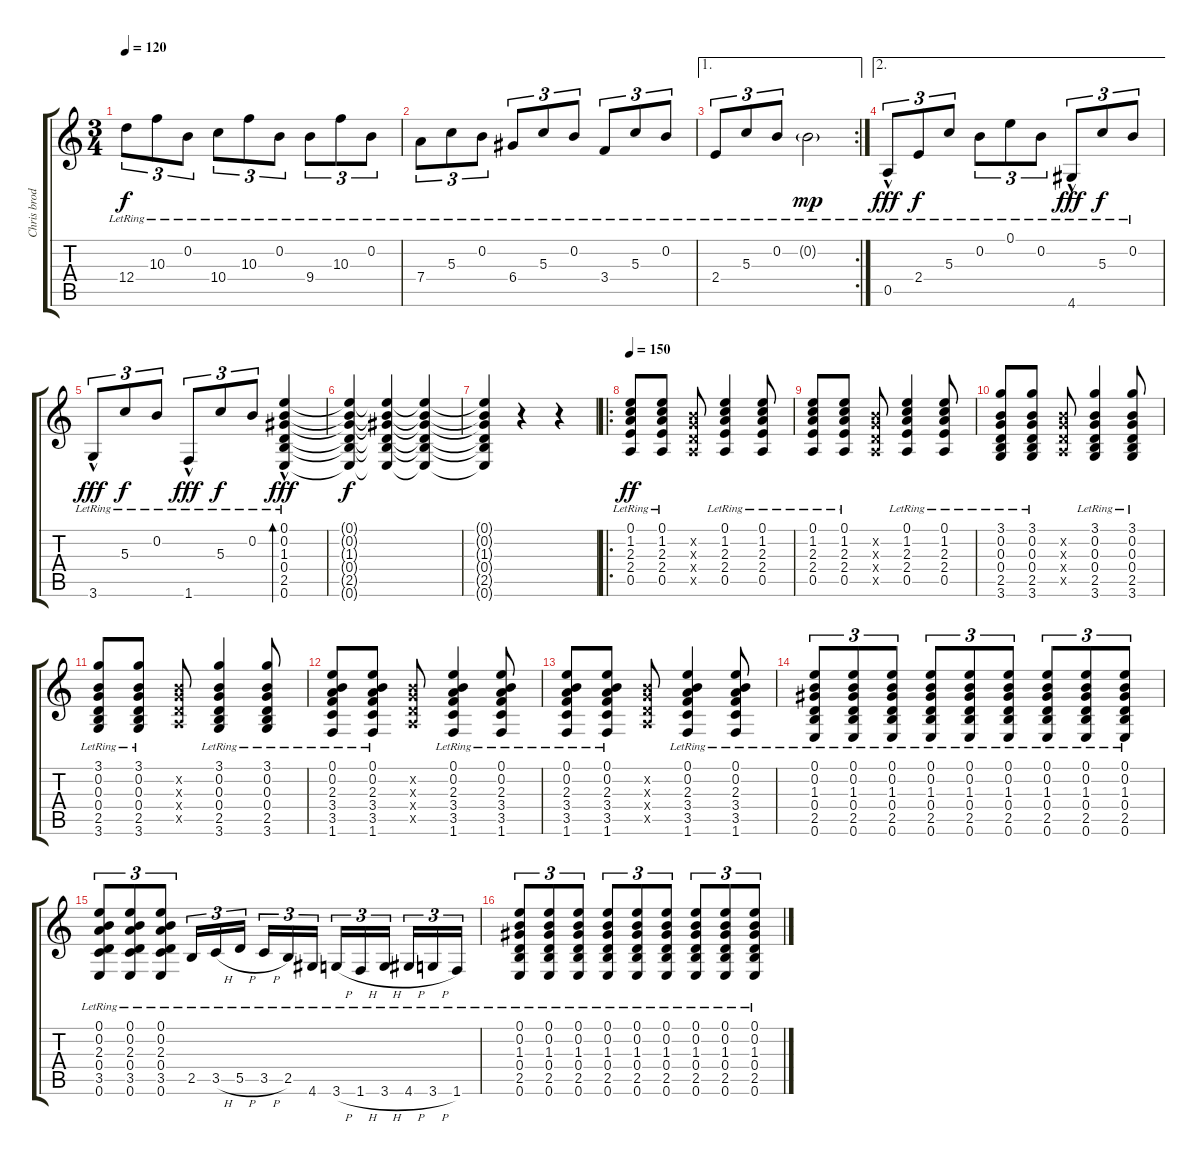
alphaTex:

\track ("Chris broderick" "Chris brod") {instrument acousticguitarnylon}
\staff {score tabs}
\tuning (E4 B3 G3 D3 A2 E2) {hide}
\ts (3 4)
\tempo 120
\clef g2
\ks c
12.4{lr}.8{tu (3 2) dy f} 10.3{lr}.8{tu (3 2)} 0.2{lr}.8{tu (3 2)} 10.4{lr}.8{tu (3 2)} 10.3{lr}.8{tu (3 2)} 0.2{lr}.8{tu (3 2)} 9.4{lr}.8{tu (3 2)} 10.3{lr}.8{tu (3 2)} 0.2{lr}.8{tu (3 2)} |
7.4{lr}.8{tu (3 2)} 5.3{lr}.8{tu (3 2)} 0.2{lr}.8{tu (3 2)} 6.4{lr}.8{tu (3 2)} 5.3{lr}.8{tu (3 2)} 0.2{lr}.8{tu (3 2)} 3.4{lr}.8{tu (3 2)} 5.3{lr}.8{tu (3 2)} 0.2{lr}.8{tu (3 2)} |
\ae 1
\rc 2
2.4{lr}.8{tu (3 2)} 5.3{lr}.8{tu (3 2)} 0.2{lr}.8{tu (3 2)} 0.2{g lr}.2{dy mp} |
\ae 2
0.5{hac lr}.8{tu (3 2) dy fff} 2.4{lr}.8{tu (3 2) dy f} 5.3{lr}.8{tu (3 2)} 0.2{lr}.8{tu (3 2)} 0.1{lr}.8{tu (3 2)} 0.2{lr}.8{tu (3 2)} 4.6{hac lr}.8{tu (3 2) dy fff} 5.3{lr}.8{tu (3 2) dy f} 0.2{lr}.8{tu (3 2)} |
3.6{hac lr}.8{tu (3 2) dy fff} 5.3{lr}.8{tu (3 2) dy f} 0.2{lr}.8{tu (3 2)} 1.6{hac lr}.8{tu (3 2) dy fff} 5.3{lr}.8{tu (3 2) dy f} 0.2{lr}.8{tu (3 2)} (0.1{lr} 0.2{hac lr} 1.3{lr} 0.4{lr} 2.5{lr} 0.6{lr}).4{bd 480 dy fff} |
(0.1{t} 0.2{t} 1.3{t} 0.4{t} 2.5{t} 0.6{t}).4{dy f} (0.1{t} 0.2{t} 1.3{t} 0.4{t} 2.5{t} 0.6{t}).4 (0.1{t} 0.2{t} 1.3{t} 0.4{t} 2.5{t} 0.6{t}).4 |
(0.1{t} 0.2{t} 1.3{t} 0.4{t} 2.5{t} 0.6{t}).4 r.4 r.4 |
\ro
\tempo 150
(0.1{lr} 1.2{lr} 2.3{lr} 2.4{lr} 0.5{lr}).8{dy ff} (0.1{lr} 1.2{lr} 2.3{lr} 2.4{lr} 0.5{lr}).8 (0.2{x} 0.3{x} 0.4{x} 0.5{x}).8 (0.1{lr} 1.2{lr} 2.3{lr} 2.4{lr} 0.5{lr}).4 (0.1{lr} 1.2{lr} 2.3{lr} 2.4{lr} 0.5{lr}).8 |
(0.1{lr} 1.2{lr} 2.3{lr} 2.4{lr} 0.5{lr}).8 (0.1{lr} 1.2{lr} 2.3{lr} 2.4{lr} 0.5{lr}).8 (0.2{x} 0.3{x} 0.4{x} 0.5{x}).8 (0.1{lr} 1.2{lr} 2.3{lr} 2.4{lr} 0.5{lr}).4 (0.1{lr} 1.2{lr} 2.3{lr} 2.4{lr} 0.5{lr}).8 |
(3.1{lr} 0.2{lr} 0.3{lr} 0.4{lr} 2.5{lr} 3.6{lr}).8 (3.1{lr} 0.2{lr} 0.3{lr} 0.4{lr} 2.5{lr} 3.6{lr}).8 (0.2{x} 0.3{x} 0.4{x} 0.5{x}).8 (3.1{lr} 0.2{lr} 0.3{lr} 0.4{lr} 2.5{lr} 3.6{lr}).4 (3.1{lr} 0.2{lr} 0.3{lr} 0.4{lr} 2.5{lr} 3.6{lr}).8 |
(3.1{lr} 0.2{lr} 0.3{lr} 0.4{lr} 2.5{lr} 3.6{lr}).8 (3.1{lr} 0.2{lr} 0.3{lr} 0.4{lr} 2.5{lr} 3.6{lr}).8 (0.2{x} 0.3{x} 0.4{x} 0.5{x}).8 (3.1{lr} 0.2{lr} 0.3{lr} 0.4{lr} 2.5{lr} 3.6{lr}).4 (3.1{lr} 0.2{lr} 0.3{lr} 0.4{lr} 2.5{lr} 3.6{lr}).8 |
(0.1{lr} 0.2{lr} 2.3{lr} 3.4{lr} 3.5{lr} 1.6{lr}).8 (0.1{lr} 0.2{lr} 2.3{lr} 3.4{lr} 3.5{lr} 1.6{lr}).8 (0.2{x} 0.3{x} 0.4{x} 0.5{x}).8 (0.1{lr} 0.2{lr} 2.3{lr} 3.4{lr} 3.5{lr} 1.6{lr}).4 (0.1{lr} 0.2{lr} 2.3{lr} 3.4{lr} 3.5{lr} 1.6{lr}).8 |
(0.1{lr} 0.2{lr} 2.3{lr} 3.4{lr} 3.5{lr} 1.6{lr}).8 (0.1{lr} 0.2{lr} 2.3{lr} 3.4{lr} 3.5{lr} 1.6{lr}).8 (0.2{x} 0.3{x} 0.4{x} 0.5{x}).8 (0.1{lr} 0.2{lr} 2.3{lr} 3.4{lr} 3.5{lr} 1.6{lr}).4 (0.1{lr} 0.2{lr} 2.3{lr} 3.4{lr} 3.5{lr} 1.6{lr}).8 |
(0.1{lr} 0.2{lr} 1.3{lr} 0.4{lr} 2.5{lr} 0.6{lr}).8{tu (3 2)} (0.1{lr} 0.2{lr} 1.3{lr} 0.4{lr} 2.5{lr} 0.6{lr}).8{tu (3 2)} (0.1{lr} 0.2{lr} 1.3{lr} 0.4{lr} 2.5{lr} 0.6{lr}).8{tu (3 2)} (0.1{lr} 0.2{lr} 1.3{lr} 0.4{lr} 2.5{lr} 0.6{lr}).8{tu (3 2)} (0.1{lr} 0.2{lr} 1.3{lr} 0.4{lr} 2.5{lr} 0.6{lr}).8{tu (3 2)} (0.1{lr} 0.2{lr} 1.3{lr} 0.4{lr} 2.5{lr} 0.6{lr}).8{tu (3 2)} (0.1{lr} 0.2{lr} 1.3{lr} 0.4{lr} 2.5{lr} 0.6{lr}).8{tu (3 2)} (0.1{lr} 0.2{lr} 1.3{lr} 0.4{lr} 2.5{lr} 0.6{lr}).8{tu (3 2)} (0.1{lr} 0.2{lr} 1.3{lr} 0.4{lr} 2.5{lr} 0.6{lr}).8{tu (3 2)} |
(0.1{lr} 0.2{lr} 2.3{lr} 0.4{lr} 3.5{lr} 0.6{lr}).8{tu (3 2)} (0.1{lr} 0.2{lr} 2.3{lr} 0.4{lr} 3.5{lr} 0.6{lr}).8{tu (3 2)} (0.1{lr} 0.2{lr} 2.3{lr} 0.4{lr} 3.5{lr} 0.6{lr}).8{tu (3 2)} 2.5{lr}.16{tu (3 2)} 3.5{h lr}.16{tu (3 2)} 5.5{h lr}.16{tu (3 2) beam splitsecondary} 3.5{h lr}.16{tu (3 2)} 2.5{lr}.16{tu (3 2)} 4.6{lr}.16{tu (3 2)} 3.6{h lr}.16{tu (3 2)} 1.6{h lr}.16{tu (3 2)} 3.6{h lr}.16{tu (3 2) beam splitsecondary} 4.6{h lr}.16{tu (3 2)} 3.6{h lr}.16{tu (3 2)} 1.6{lr}.16{tu (3 2)} |
(0.1{lr} 0.2{lr} 1.3{lr} 0.4{lr} 2.5{lr} 0.6{lr}).8{tu (3 2)} (0.1{lr} 0.2{lr} 1.3{lr} 0.4{lr} 2.5{lr} 0.6{lr}).8{tu (3 2)} (0.1{lr} 0.2{lr} 1.3{lr} 0.4{lr} 2.5{lr} 0.6{lr}).8{tu (3 2)} (0.1{lr} 0.2{lr} 1.3{lr} 0.4{lr} 2.5{lr} 0.6{lr}).8{tu (3 2)} (0.1{lr} 0.2{lr} 1.3{lr} 0.4{lr} 2.5{lr} 0.6{lr}).8{tu (3 2)} (0.1{lr} 0.2{lr} 1.3{lr} 0.4{lr} 2.5{lr} 0.6{lr}).8{tu (3 2)} (0.1{lr} 0.2{lr} 1.3{lr} 0.4{lr} 2.5{lr} 0.6{lr}).8{tu (3 2)} (0.1{lr} 0.2{lr} 1.3{lr} 0.4{lr} 2.5{lr} 0.6{lr}).8{tu (3 2)} (0.1{lr} 0.2{lr} 1.3{lr} 0.4{lr} 2.5{lr} 0.6{lr}).8{tu (3 2)}
